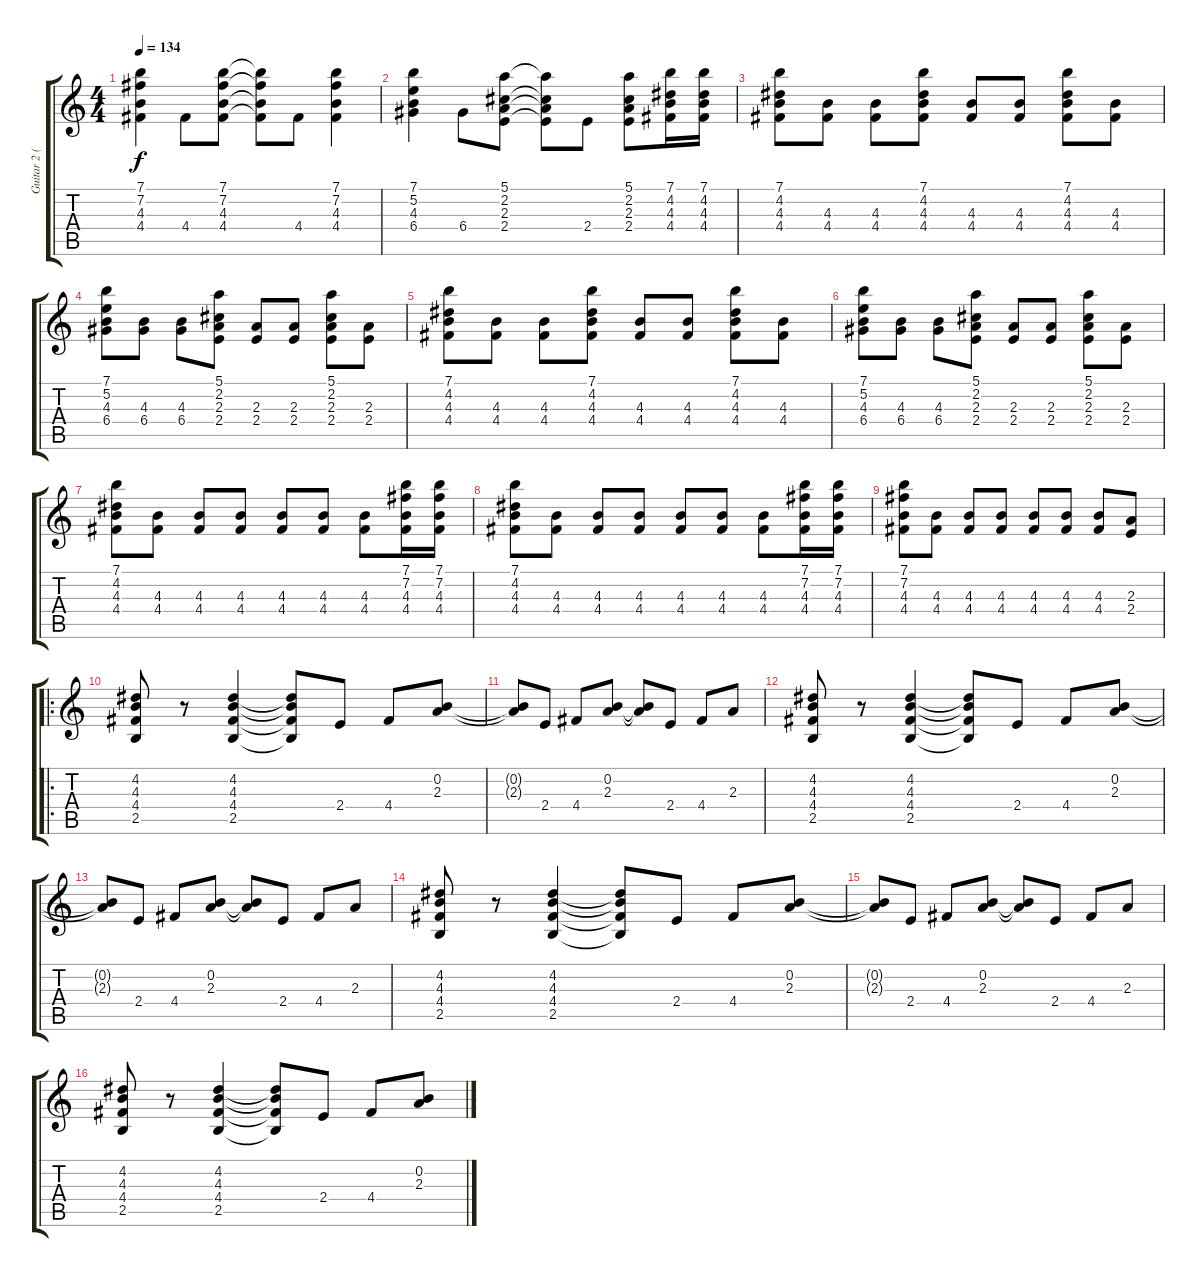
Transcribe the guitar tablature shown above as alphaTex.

\track ("Guitar 2 (overdriven)" "Guitar 2 (") {instrument overdrivenguitar}
\staff {score tabs}
\tuning (E4 B3 G3 D3 A2 E2) {hide}
\ts (4 4)
\tempo 134
\clef g2
\ks c
(7.1 7.2 4.3 4.4).4{dy f instrument overdrivenguitar} 4.4.8 (7.1 7.2 4.3 4.4).8 (7.1{t} 7.2{t} 4.3{t} 4.4{t}).8 4.4.8 (7.1 7.2 4.3 4.4).4 |
(7.1 5.2 4.3 6.4).4 6.4.8 (5.1 2.2 2.3 2.4).8 (5.1{t} 2.2{t} 2.3{t} 2.4{t}).8 2.4.8 (5.1 2.2 2.3 2.4).8 (7.1 4.2 4.3 4.4).16 (7.1 4.2 4.3 4.4).16 |
(7.1 4.2 4.3 4.4).8 (4.3 4.4).8 (4.3 4.4).8 (7.1 4.2 4.3 4.4).8 (4.3 4.4).8 (4.3 4.4).8 (7.1 4.2 4.3 4.4).8 (4.3 4.4).8 |
(7.1 5.2 4.3 6.4).8 (4.3 6.4).8 (4.3 6.4).8 (5.1 2.2 2.3 2.4).8 (2.3 2.4).8 (2.3 2.4).8 (5.1 2.2 2.3 2.4).8 (2.3 2.4).8 |
(7.1 4.2 4.3 4.4).8 (4.3 4.4).8 (4.3 4.4).8 (7.1 4.2 4.3 4.4).8 (4.3 4.4).8 (4.3 4.4).8 (7.1 4.2 4.3 4.4).8 (4.3 4.4).8 |
(7.1 5.2 4.3 6.4).8 (4.3 6.4).8 (4.3 6.4).8 (5.1 2.2 2.3 2.4).8 (2.3 2.4).8 (2.3 2.4).8 (5.1 2.2 2.3 2.4).8 (2.3 2.4).8 |
(7.1 4.2 4.3 4.4).8 (4.3 4.4).8 (4.3 4.4).8 (4.3 4.4).8 (4.3 4.4).8 (4.3 4.4).8 (4.3 4.4).8 (7.1 7.2 4.3 4.4).16 (7.1 7.2 4.3 4.4).16 |
(7.1 4.2 4.3 4.4).8 (4.3 4.4).8 (4.3 4.4).8 (4.3 4.4).8 (4.3 4.4).8 (4.3 4.4).8 (4.3 4.4).8 (7.1 7.2 4.3 4.4).16 (7.1 7.2 4.3 4.4).16 |
(7.1 7.2 4.3 4.4).8 (4.3 4.4).8 (4.3 4.4).8 (4.3 4.4).8 (4.3 4.4).8 (4.3 4.4).8 (4.3 4.4).8 (2.3 2.4).8 |
\ro
(4.2 4.3 4.4 2.5).8 r.8 (4.2 4.3 4.4 2.5).4 (4.2{t} 4.3{t} 4.4{t} 2.5{t}).8 2.4.8 4.4.8 (0.2 2.3).8 |
(0.2{t} 2.3{t}).8 2.4.8 4.4.8 (0.2 2.3).8 (0.2{t} 2.3{t}).8 2.4.8 4.4.8 2.3.8 |
(4.2 4.3 4.4 2.5).8 r.8 (4.2 4.3 4.4 2.5).4 (4.2{t} 4.3{t} 4.4{t} 2.5{t}).8 2.4.8 4.4.8 (0.2 2.3).8 |
(0.2{t} 2.3{t}).8 2.4.8 4.4.8 (0.2 2.3).8 (0.2{t} 2.3{t}).8 2.4.8 4.4.8 2.3.8 |
(4.2 4.3 4.4 2.5).8 r.8 (4.2 4.3 4.4 2.5).4 (4.2{t} 4.3{t} 4.4{t} 2.5{t}).8 2.4.8 4.4.8 (0.2 2.3).8 |
(0.2{t} 2.3{t}).8 2.4.8 4.4.8 (0.2 2.3).8 (0.2{t} 2.3{t}).8 2.4.8 4.4.8 2.3.8 |
(4.2 4.3 4.4 2.5).8 r.8 (4.2 4.3 4.4 2.5).4 (4.2{t} 4.3{t} 4.4{t} 2.5{t}).8 2.4.8 4.4.8 (0.2 2.3).8
